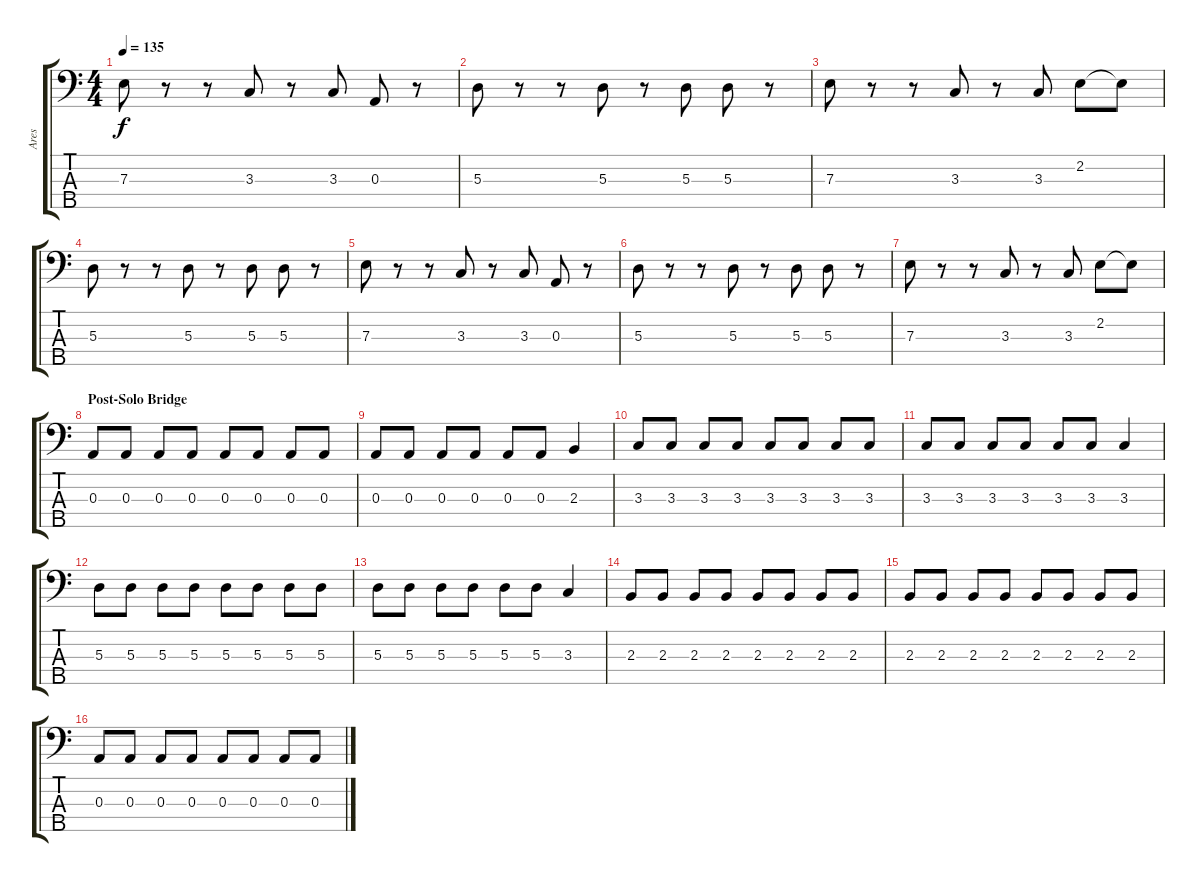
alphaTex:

\track ("Ares" "Ares") {instrument electricbasspick}
\staff {score tabs}
\tuning (G2 D2 A1 E1 B0) {hide}
\ts (4 4)
\tempo 135
\clef f4
\ks c
7.3.8{dy f} r.8 r.8 3.3.8 r.8 3.3.8 0.3.8 r.8 |
5.3.8 r.8 r.8 5.3.8 r.8 5.3.8 5.3.8 r.8 |
7.3.8 r.8 r.8 3.3.8 r.8 3.3.8 2.2.8 2.2{t}.8 |
5.3.8 r.8 r.8 5.3.8 r.8 5.3.8 5.3.8 r.8 |
7.3.8 r.8 r.8 3.3.8 r.8 3.3.8 0.3.8 r.8 |
5.3.8 r.8 r.8 5.3.8 r.8 5.3.8 5.3.8 r.8 |
7.3.8 r.8 r.8 3.3.8 r.8 3.3.8 2.2.8 2.2{t}.8 |
\section ("" "Post-Solo Bridge")
0.3.8 0.3.8 0.3.8 0.3.8 0.3.8 0.3.8 0.3.8 0.3.8 |
0.3.8 0.3.8 0.3.8 0.3.8 0.3.8 0.3.8 2.3.4 |
3.3.8 3.3.8 3.3.8 3.3.8 3.3.8 3.3.8 3.3.8 3.3.8 |
3.3.8 3.3.8 3.3.8 3.3.8 3.3.8 3.3.8 3.3.4 |
5.3.8 5.3.8 5.3.8 5.3.8 5.3.8 5.3.8 5.3.8 5.3.8 |
5.3.8 5.3.8 5.3.8 5.3.8 5.3.8 5.3.8 3.3.4 |
2.3.8 2.3.8 2.3.8 2.3.8 2.3.8 2.3.8 2.3.8 2.3.8 |
2.3.8 2.3.8 2.3.8 2.3.8 2.3.8 2.3.8 2.3.8 2.3.8 |
0.3.8 0.3.8 0.3.8 0.3.8 0.3.8 0.3.8 0.3.8 0.3.8
